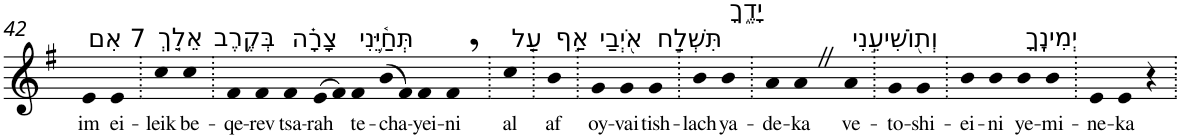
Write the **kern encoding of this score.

**kern	**text
*part1	*part1
*staff1	*staff1
*I"Piano	*
*I'Pno	*
!!LO:PB:g=z
*clefG2	*
*k[f#]	*
*G:	*
=42	=42
!LO:TX:a:t=7 אִם	!
!	!LO:LY:b
4e	im
!LO:TX:a:t=אֵלֵ֤ךְ	!
!	!LO:LY:b
4e	ei-
=43.	=43.
!	!LO:LY:b
4cc	-leik
!LO:TX:a:t=בְּקֶ֥רֶב	!
!	!LO:LY:b
4cc	be-
=44.	=44.
!	!LO:LY:b
4f#	-qe-
!	!LO:LY:b
4f#	-rev
!LO:TX:a:t=צָרָ֗ה	!
!	!LO:LY:b
4f#	tsa-
!	!LO:LY:b
(>8e	-rah
8f#)	.
!LO:TX:a:t=תְּחַ֫יֵּ֥נִי	!
!	!LO:LY:b
4f#	te-
!	!LO:LY:b
(>8b	-cha-
8f#)	.
!	!LO:LY:b
4f#	-yei-
!	!LO:LY:b
4f#,	-ni
=45.	=45.
!LO:TX:a:t=עַ֤ל	!
!	!LO:LY:b
4cc	al
=46.	=46.
!LO:TX:a:t=אַ֣ף	!
!	!LO:LY:b
4b	af
=47.	=47.
!LO:TX:a:t=אֹ֭יְבַי	!
!	!LO:LY:b
4g	oy-
!	!LO:LY:b
4g	-vai
!LO:TX:a:t=תִּשְׁלַ֣ח	!
!	!LO:LY:b
4g	tish-
=48.	=48.
!	!LO:LY:b
4b	-lach
!LO:TX:a:t=יָדֶ֑ךָ	!
!	!LO:LY:b
4b	ya-
=49.	=49.
!	!LO:LY:b
4a	-de-
!	!LO:LY:b
4aZ	-ka
!LO:TX:a:t=וְת֖וֹשִׁיעֵ֣נִי	!
!	!LO:LY:b
4a	ve-
=50.	=50.
!	!LO:LY:b
4g	-to-
!	!LO:LY:b
4g	-shi-
=51.	=51.
!	!LO:LY:b
4b	-ei-
!	!LO:LY:b
4b	-ni
!LO:TX:a:t=יְמִינֶֽךָ	!
!	!LO:LY:b
4b	ye-
!	!LO:LY:b
4b	-mi-
=52.	=52.
!	!LO:LY:b
4e	-ne-
!	!LO:LY:b
4e	-ka
4r	.
=.	=.
*-	*-
